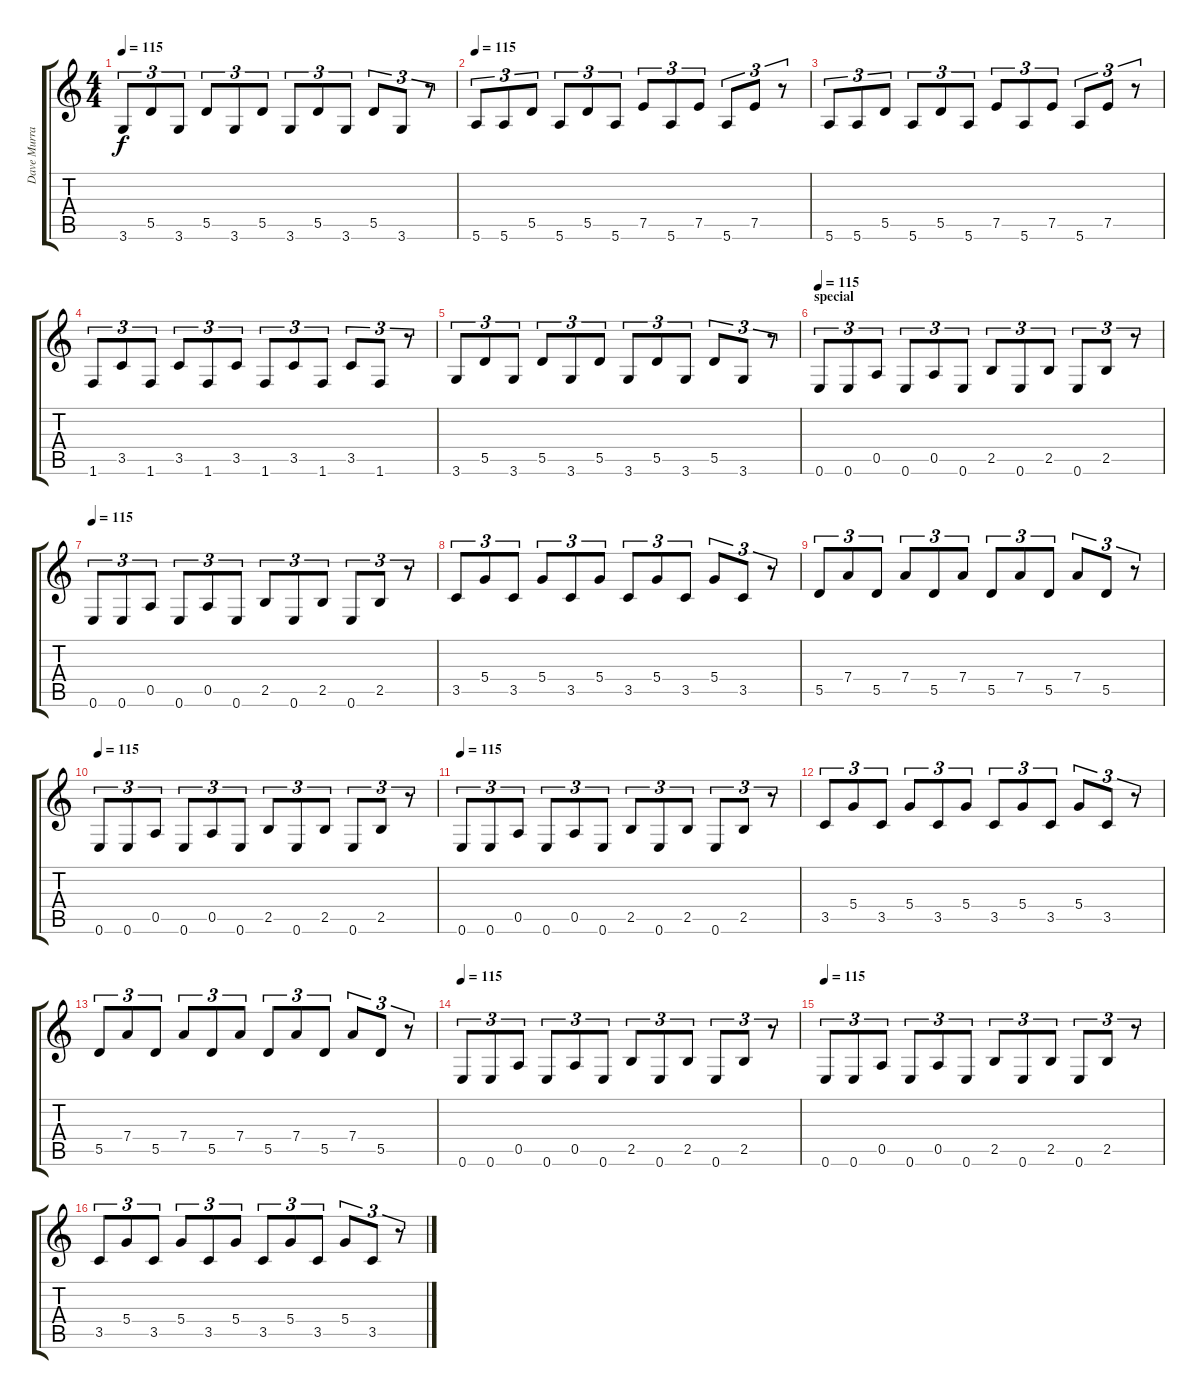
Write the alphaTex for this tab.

\track ("Dave Murray" "Dave Murra") {instrument acousticguitarsteel}
\staff {score tabs}
\tuning (E4 B3 G3 D3 A2 E2) {hide}
\ts (4 4)
\tempo 115
\clef g2
\ks c
3.6.8{tu (3 2) dy f} 5.5.8{tu (3 2)} 3.6.8{tu (3 2)} 5.5.8{tu (3 2)} 3.6.8{tu (3 2)} 5.5.8{tu (3 2)} 3.6.8{tu (3 2)} 5.5.8{tu (3 2)} 3.6.8{tu (3 2)} 5.5.8{tu (3 2)} 3.6.8{tu (3 2)} r.8{tu (3 2)} |
\tempo 115
5.6.8{tu (3 2)} 5.6.8{tu (3 2)} 5.5.8{tu (3 2)} 5.6.8{tu (3 2)} 5.5.8{tu (3 2)} 5.6.8{tu (3 2)} 7.5.8{tu (3 2)} 5.6.8{tu (3 2)} 7.5.8{tu (3 2)} 5.6.8{tu (3 2)} 7.5.8{tu (3 2)} r.8{tu (3 2)} |
5.6.8{tu (3 2)} 5.6.8{tu (3 2)} 5.5.8{tu (3 2)} 5.6.8{tu (3 2)} 5.5.8{tu (3 2)} 5.6.8{tu (3 2)} 7.5.8{tu (3 2)} 5.6.8{tu (3 2)} 7.5.8{tu (3 2)} 5.6.8{tu (3 2)} 7.5.8{tu (3 2)} r.8{tu (3 2)} |
1.6.8{tu (3 2)} 3.5.8{tu (3 2)} 1.6.8{tu (3 2)} 3.5.8{tu (3 2)} 1.6.8{tu (3 2)} 3.5.8{tu (3 2)} 1.6.8{tu (3 2)} 3.5.8{tu (3 2)} 1.6.8{tu (3 2)} 3.5.8{tu (3 2)} 1.6.8{tu (3 2)} r.8{tu (3 2)} |
3.6.8{tu (3 2)} 5.5.8{tu (3 2)} 3.6.8{tu (3 2)} 5.5.8{tu (3 2)} 3.6.8{tu (3 2)} 5.5.8{tu (3 2)} 3.6.8{tu (3 2)} 5.5.8{tu (3 2)} 3.6.8{tu (3 2)} 5.5.8{tu (3 2)} 3.6.8{tu (3 2)} r.8{tu (3 2)} |
\section ("" "special")
\tempo 115
0.6.8{tu (3 2)} 0.6.8{tu (3 2)} 0.5.8{tu (3 2)} 0.6.8{tu (3 2)} 0.5.8{tu (3 2)} 0.6.8{tu (3 2)} 2.5.8{tu (3 2)} 0.6.8{tu (3 2)} 2.5.8{tu (3 2)} 0.6.8{tu (3 2)} 2.5.8{tu (3 2)} r.8{tu (3 2)} |
\tempo 115
0.6.8{tu (3 2)} 0.6.8{tu (3 2)} 0.5.8{tu (3 2)} 0.6.8{tu (3 2)} 0.5.8{tu (3 2)} 0.6.8{tu (3 2)} 2.5.8{tu (3 2)} 0.6.8{tu (3 2)} 2.5.8{tu (3 2)} 0.6.8{tu (3 2)} 2.5.8{tu (3 2)} r.8{tu (3 2)} |
3.5.8{tu (3 2)} 5.4.8{tu (3 2)} 3.5.8{tu (3 2)} 5.4.8{tu (3 2)} 3.5.8{tu (3 2)} 5.4.8{tu (3 2)} 3.5.8{tu (3 2)} 5.4.8{tu (3 2)} 3.5.8{tu (3 2)} 5.4.8{tu (3 2)} 3.5.8{tu (3 2)} r.8{tu (3 2)} |
5.5.8{tu (3 2)} 7.4.8{tu (3 2)} 5.5.8{tu (3 2)} 7.4.8{tu (3 2)} 5.5.8{tu (3 2)} 7.4.8{tu (3 2)} 5.5.8{tu (3 2)} 7.4.8{tu (3 2)} 5.5.8{tu (3 2)} 7.4.8{tu (3 2)} 5.5.8{tu (3 2)} r.8{tu (3 2)} |
\tempo 115
0.6.8{tu (3 2)} 0.6.8{tu (3 2)} 0.5.8{tu (3 2)} 0.6.8{tu (3 2)} 0.5.8{tu (3 2)} 0.6.8{tu (3 2)} 2.5.8{tu (3 2)} 0.6.8{tu (3 2)} 2.5.8{tu (3 2)} 0.6.8{tu (3 2)} 2.5.8{tu (3 2)} r.8{tu (3 2)} |
\tempo 115
0.6.8{tu (3 2)} 0.6.8{tu (3 2)} 0.5.8{tu (3 2)} 0.6.8{tu (3 2)} 0.5.8{tu (3 2)} 0.6.8{tu (3 2)} 2.5.8{tu (3 2)} 0.6.8{tu (3 2)} 2.5.8{tu (3 2)} 0.6.8{tu (3 2)} 2.5.8{tu (3 2)} r.8{tu (3 2)} |
3.5.8{tu (3 2)} 5.4.8{tu (3 2)} 3.5.8{tu (3 2)} 5.4.8{tu (3 2)} 3.5.8{tu (3 2)} 5.4.8{tu (3 2)} 3.5.8{tu (3 2)} 5.4.8{tu (3 2)} 3.5.8{tu (3 2)} 5.4.8{tu (3 2)} 3.5.8{tu (3 2)} r.8{tu (3 2)} |
5.5.8{tu (3 2)} 7.4.8{tu (3 2)} 5.5.8{tu (3 2)} 7.4.8{tu (3 2)} 5.5.8{tu (3 2)} 7.4.8{tu (3 2)} 5.5.8{tu (3 2)} 7.4.8{tu (3 2)} 5.5.8{tu (3 2)} 7.4.8{tu (3 2)} 5.5.8{tu (3 2)} r.8{tu (3 2)} |
\tempo 115
0.6.8{tu (3 2)} 0.6.8{tu (3 2)} 0.5.8{tu (3 2)} 0.6.8{tu (3 2)} 0.5.8{tu (3 2)} 0.6.8{tu (3 2)} 2.5.8{tu (3 2)} 0.6.8{tu (3 2)} 2.5.8{tu (3 2)} 0.6.8{tu (3 2)} 2.5.8{tu (3 2)} r.8{tu (3 2)} |
\tempo 115
0.6.8{tu (3 2)} 0.6.8{tu (3 2)} 0.5.8{tu (3 2)} 0.6.8{tu (3 2)} 0.5.8{tu (3 2)} 0.6.8{tu (3 2)} 2.5.8{tu (3 2)} 0.6.8{tu (3 2)} 2.5.8{tu (3 2)} 0.6.8{tu (3 2)} 2.5.8{tu (3 2)} r.8{tu (3 2)} |
3.5.8{tu (3 2)} 5.4.8{tu (3 2)} 3.5.8{tu (3 2)} 5.4.8{tu (3 2)} 3.5.8{tu (3 2)} 5.4.8{tu (3 2)} 3.5.8{tu (3 2)} 5.4.8{tu (3 2)} 3.5.8{tu (3 2)} 5.4.8{tu (3 2)} 3.5.8{tu (3 2)} r.8{tu (3 2)}
